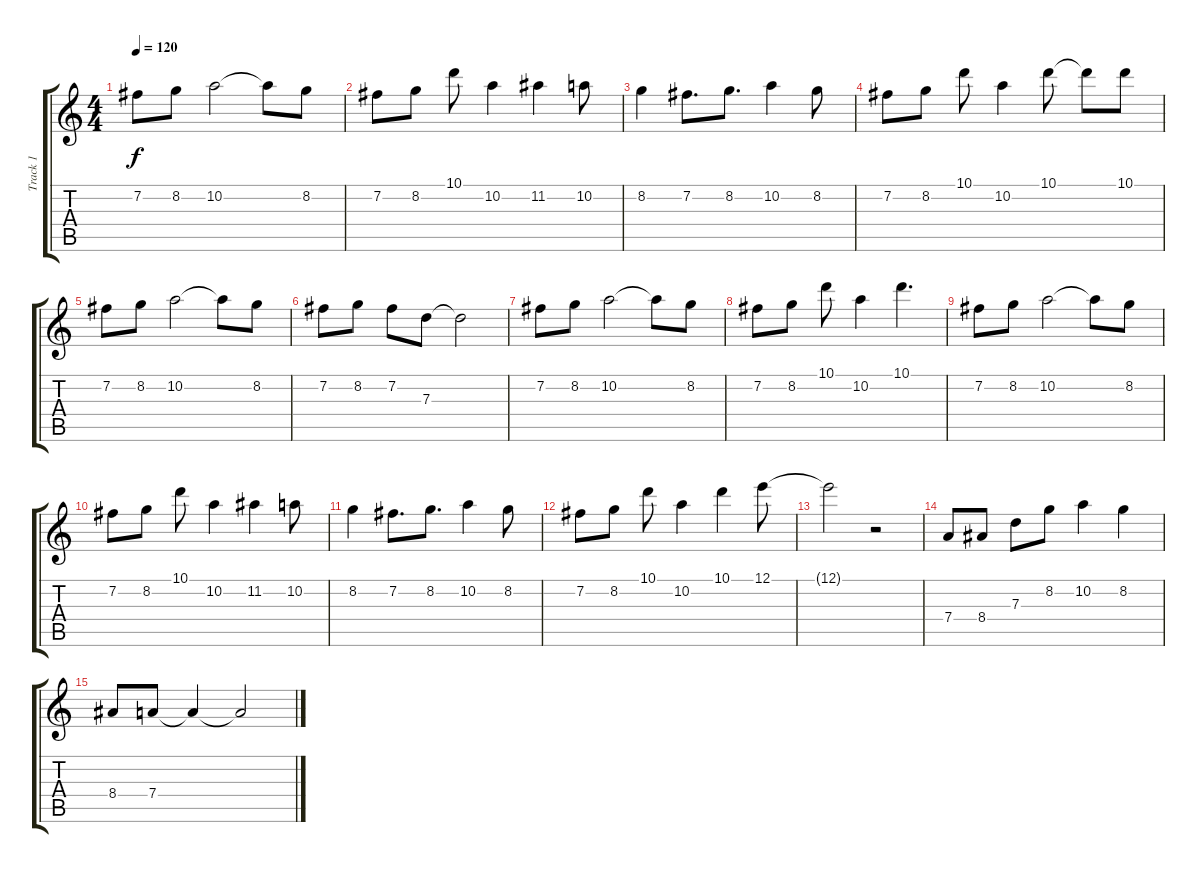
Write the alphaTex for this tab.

\track ("Track 1" "Track 1") {instrument electricguitarjazz}
\staff {score tabs}
\tuning (E4 B3 G3 D3 A2 E2) {hide}
\ts (4 4)
\tempo 120
\clef g2
\ks c
7.2.8{dy f} 8.2.8 10.2.2 10.2{t}.8 8.2.8 |
7.2.8 8.2.8 10.1.8 10.2.4 11.2.4 10.2.8 |
8.2.4 7.2.8{d} 8.2.8{d} 10.2.4 8.2.8 |
7.2.8 8.2.8 10.1.8 10.2.4 10.1.8 10.1{t}.8 10.1.8 |
7.2.8 8.2.8 10.2.2 10.2{t}.8 8.2.8 |
7.2.8 8.2.8 7.2.8 7.3.8 7.3{t}.2 |
7.2.8 8.2.8 10.2.2 10.2{t}.8 8.2.8 |
7.2.8 8.2.8 10.1.8 10.2.4 10.1.4{d} |
7.2.8 8.2.8 10.2.2 10.2{t}.8 8.2.8 |
7.2.8 8.2.8 10.1.8 10.2.4 11.2.4 10.2.8 |
8.2.4 7.2.8{d} 8.2.8{d} 10.2.4 8.2.8 |
7.2.8 8.2.8 10.1.8 10.2.4 10.1.4 12.1.8 |
12.1{t}.2 r.2 |
7.4.8 8.4.8 7.3.8 8.2.8 10.2.4 8.2.4 |
8.4.8 7.4.8 7.4{t}.4 7.4{t}.2
